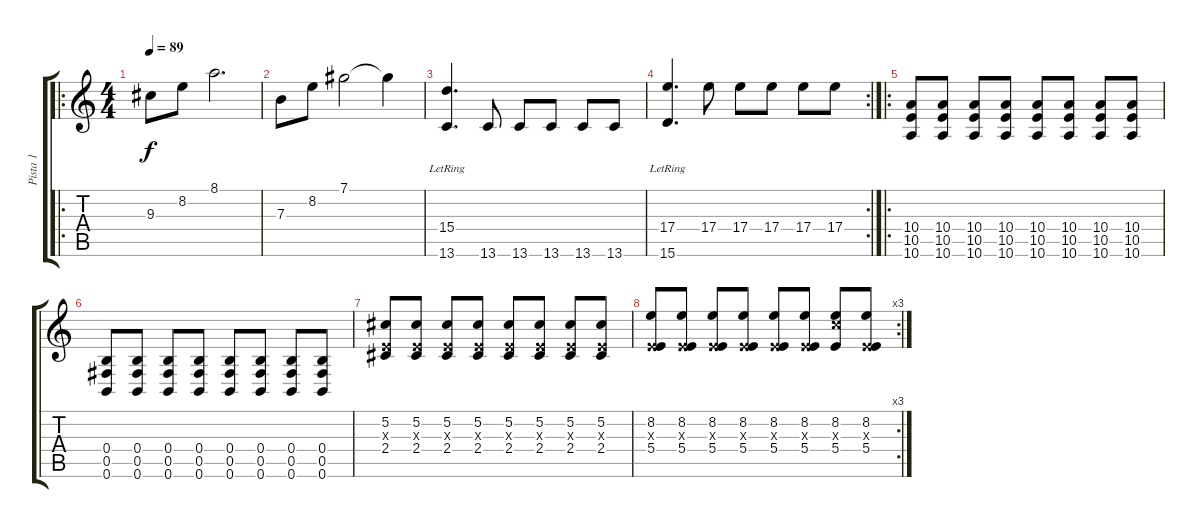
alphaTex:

\track ("Pista 1" "Pista 1") {instrument overdrivenguitar}
\staff {score tabs}
\tuning (Db4 Ab3 E3 B2 Gb2 B1) {hide}
\ro
\ts (4 4)
\tempo 89
\clef g2
\ks c
9.3.8{dy f} 8.2.8 8.1.2{d} |
7.3.8 8.2.8 7.1.2 7.1{t}.4 |
(15.4{lr} 13.6).4{d} 13.6.8 13.6.8 13.6.8 13.6.8 13.6.8 |
\rc 2
(17.4 15.6{lr}).4{d} 17.4.8 17.4.8 17.4.8 17.4.8 17.4.8 |
\ro
(10.4 10.5 10.6).8 (10.4 10.5 10.6).8 (10.4 10.5 10.6).8 (10.4 10.5 10.6).8 (10.4 10.5 10.6).8 (10.4 10.5 10.6).8 (10.4 10.5 10.6).8 (10.4 10.5 10.6).8 |
(0.4 0.5 0.6).8 (0.4 0.5 0.6).8 (0.4 0.5 0.6).8 (0.4 0.5 0.6).8 (0.4 0.5 0.6).8 (0.4 0.5 0.6).8 (0.4 0.5 0.6).8 (0.4 0.5 0.6).8 |
(5.2 0.3{x} 2.4).8 (5.2 0.3{x} 2.4).8 (5.2 0.3{x} 2.4).8 (5.2 0.3{x} 2.4).8 (5.2 0.3{x} 2.4).8 (5.2 0.3{x} 2.4).8 (5.2 0.3{x} 2.4).8 (5.2 0.3{x} 2.4).8 |
\rc 3
(8.2 0.3{x} 5.4).8 (8.2 0.3{x} 5.4).8 (8.2 0.3{x} 5.4).8 (8.2 0.3{x} 5.4).8 (8.2 0.3{x} 5.4).8 (8.2 0.3{x} 5.4).8 (8.2 8.3{x} 5.4).8 (8.2 0.3{x} 5.4).8
